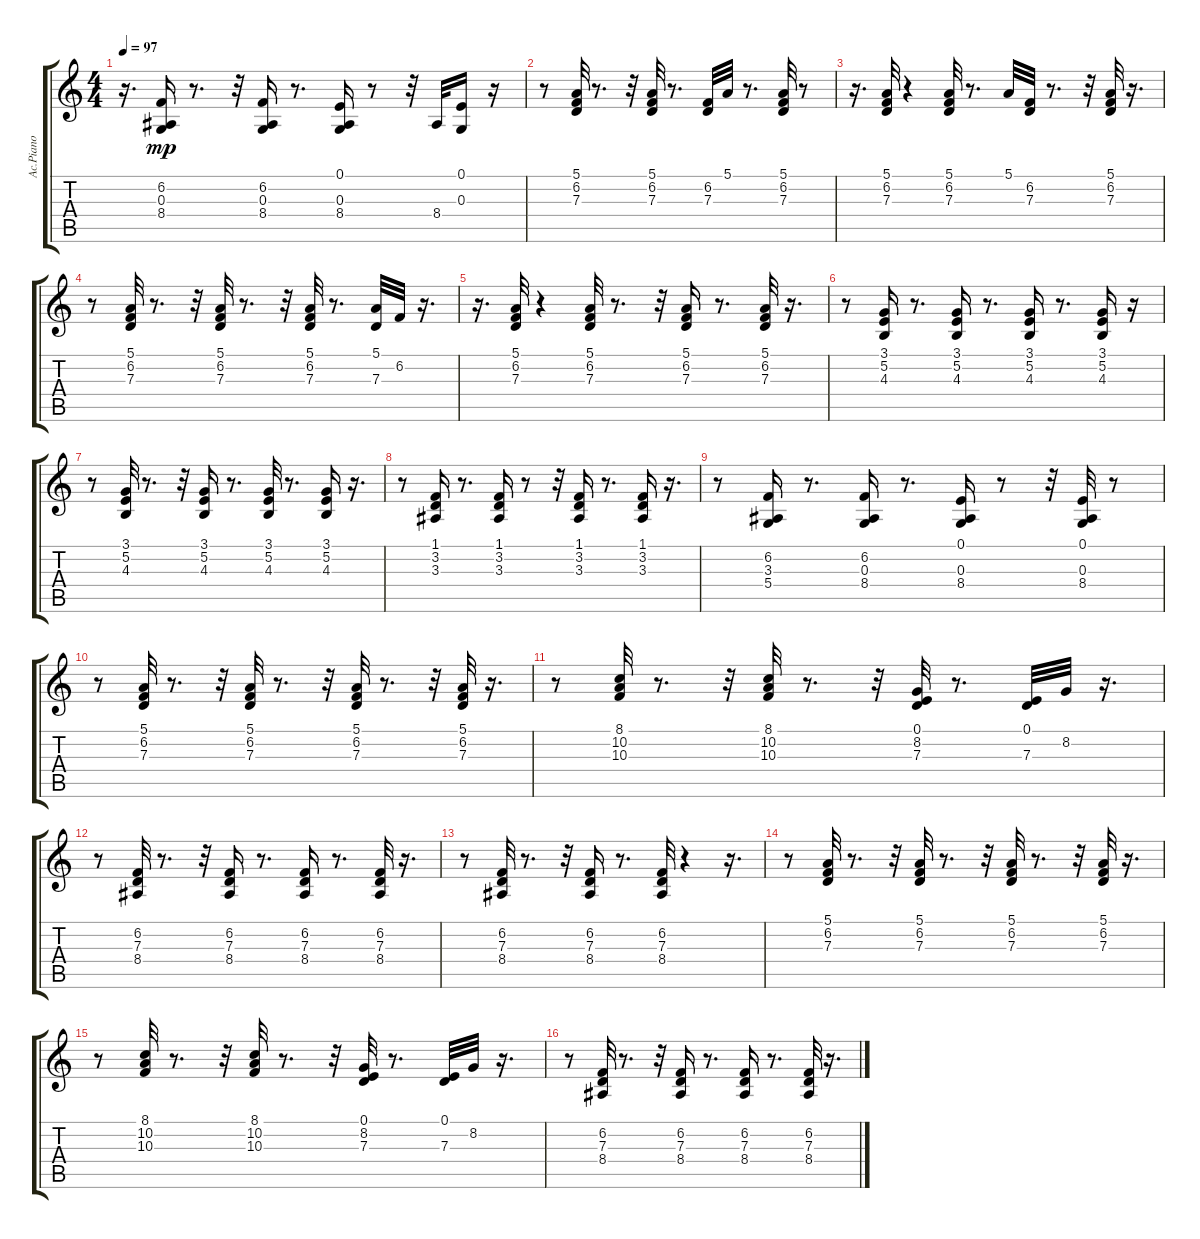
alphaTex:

\track ("Ac.Piano" "Ac.Piano") {instrument acousticgrandpiano}
\staff {score tabs}
\tuning (E4 B3 G3 D3 A2 E2) {hide}
\ts (4 4)
\tempo 97
\clef g2
\ks c
r.16{d dy mp} (6.2 0.3 8.4).16 r.8{d} r.32 (6.2 0.3 8.4).16 r.8{d} (0.1 0.3 8.4).16 r.8 r.32 8.4.32 (0.1 0.3).16 r.16 |
r.8 (5.1 6.2 7.3).32 r.8{d} r.32 (5.1 6.2 7.3).32 r.8{d} (6.2 7.3).32 5.1.32 r.8{d} (5.1 6.2 7.3).32 r.8 |
r.16{d} (5.1 6.2 7.3).32 r.4 (5.1 6.2 7.3).32 r.8{d} 5.1.32 (6.2 7.3).32 r.8{d} r.32 (5.1 6.2 7.3).32 r.16{d} |
r.8 (5.1 6.2 7.3).32 r.8{d} r.32 (5.1 6.2 7.3).32 r.8{d} r.32 (5.1 6.2 7.3).32 r.8{d} (5.1 7.3).32 6.2.32 r.16{d} |
r.16{d} (5.1 6.2 7.3).32 r.4 (5.1 6.2 7.3).32 r.8{d} r.32 (5.1 6.2 7.3).16 r.8{d} (5.1 6.2 7.3).32 r.16{d} |
r.8 (3.1 5.2 4.3).16 r.8{d} (3.1 5.2 4.3).16 r.8{d} (3.1 5.2 4.3).16 r.8{d} (3.1 5.2 4.3).16 r.16 |
r.8 (3.1 5.2 4.3).32 r.8{d} r.32 (3.1 5.2 4.3).16 r.8{d} (3.1 5.2 4.3).32 r.8{d} (3.1 5.2 4.3).16 r.16{d} |
r.8 (1.1 3.2 3.3).16 r.8{d} (1.1 3.2 3.3).16 r.8 r.32 (1.1 3.2 3.3).16 r.8{d} (1.1 3.2 3.3).16 r.16{d} |
r.8 (6.2 3.3 5.4).16 r.8{d} (6.2 0.3 8.4).16 r.8{d} (0.1 0.3 8.4).16 r.8 r.32 (0.1 0.3 8.4).32 r.8 |
r.8 (5.1 6.2 7.3).32 r.8{d} r.32 (5.1 6.2 7.3).32 r.8{d} r.32 (5.1 6.2 7.3).32 r.8{d} r.32 (5.1 6.2 7.3).32 r.16{d} |
r.8 (8.1 10.2 10.3).32 r.8{d} r.32 (8.1 10.2 10.3).32 r.8{d} r.32 (0.1 8.2 7.3).32 r.8{d} (0.1 7.3).32 8.2.32 r.16{d} |
r.8 (6.2 7.3 8.4).32 r.8{d} r.32 (6.2 7.3 8.4).16 r.8{d} (6.2 7.3 8.4).16 r.8{d} (6.2 7.3 8.4).32 r.16{d} |
r.8 (6.2 7.3 8.4).32 r.8{d} r.32 (6.2 7.3 8.4).16 r.8{d} (6.2 7.3 8.4).32 r.4 r.16{d} |
r.8 (5.1 6.2 7.3).32 r.8{d} r.32 (5.1 6.2 7.3).32 r.8{d} r.32 (5.1 6.2 7.3).32 r.8{d} r.32 (5.1 6.2 7.3).32 r.16{d} |
r.8 (8.1 10.2 10.3).32 r.8{d} r.32 (8.1 10.2 10.3).32 r.8{d} r.32 (0.1 8.2 7.3).32 r.8{d} (0.1 7.3).32 8.2.32 r.16{d} |
r.8 (6.2 7.3 8.4).32 r.8{d} r.32 (6.2 7.3 8.4).16 r.8{d} (6.2 7.3 8.4).16 r.8{d} (6.2 7.3 8.4).32 r.16{d}
